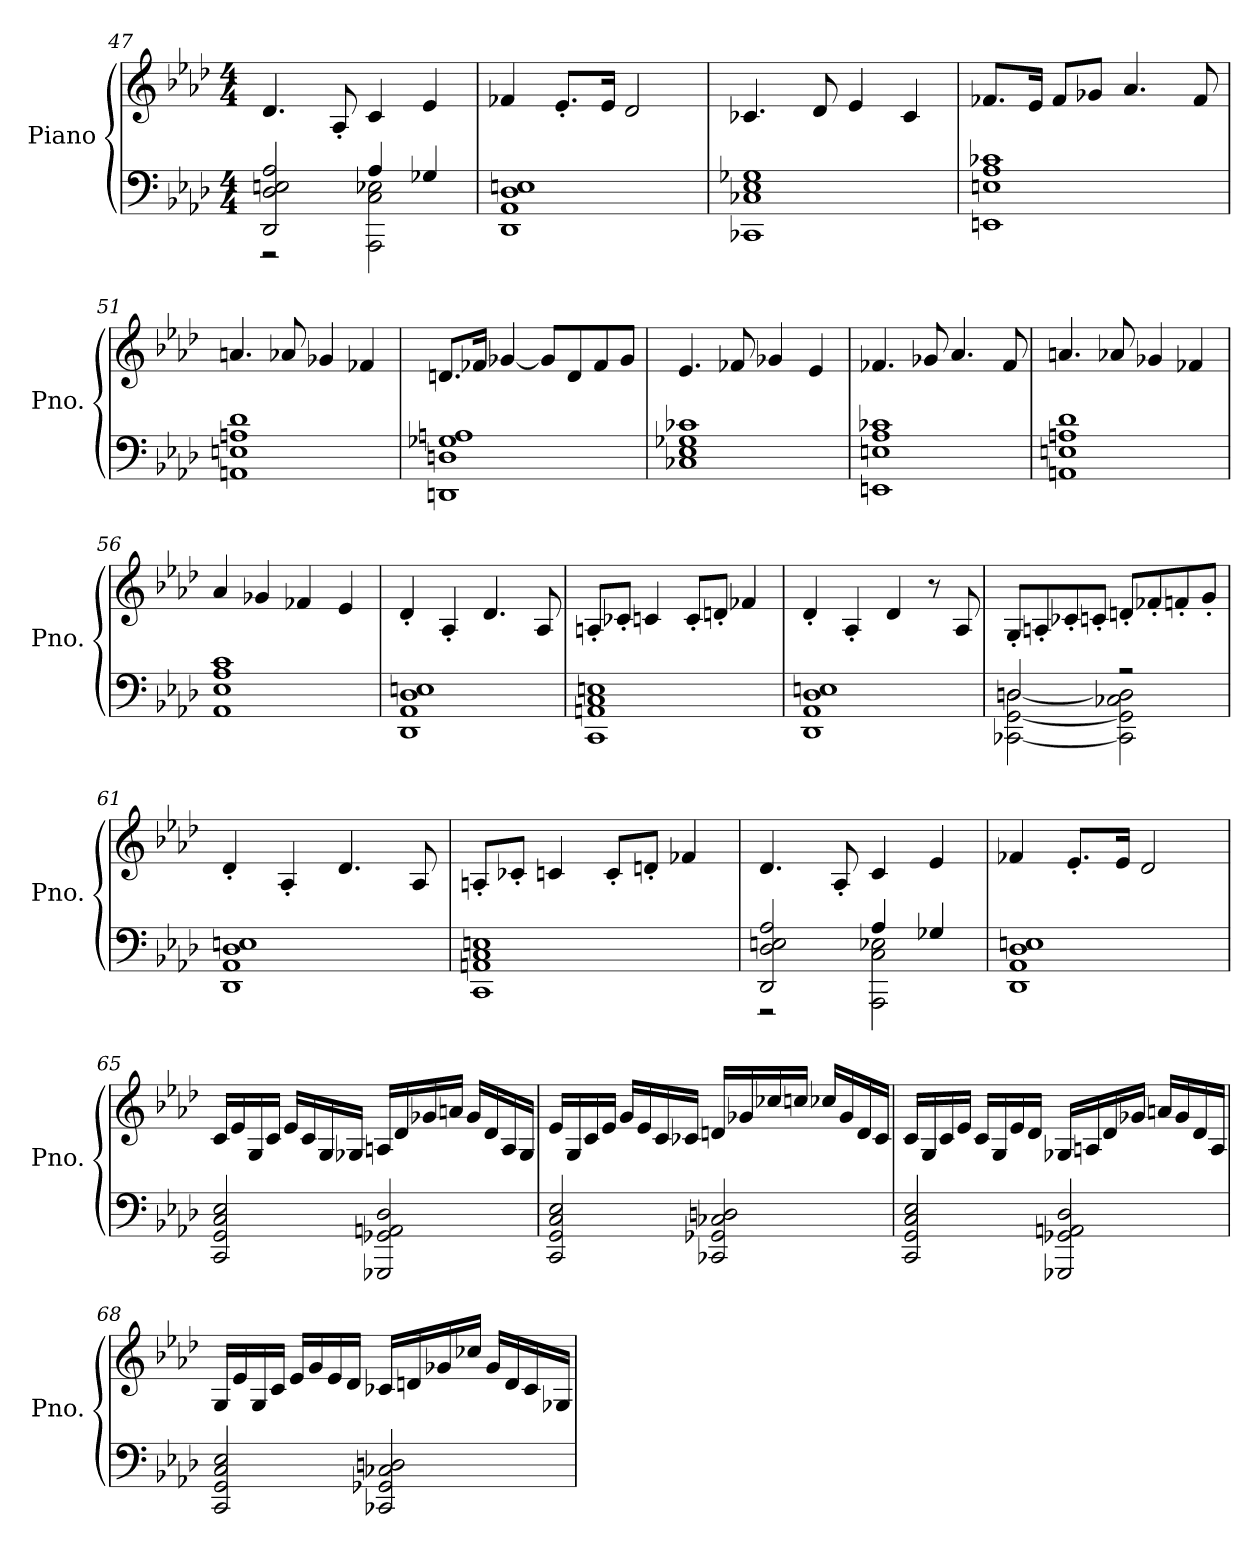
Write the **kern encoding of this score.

**kern	**kern
*part1	*part1
*staff2	*staff1
*I"Piano	*
*I'Pno.	*
*clefF4	*clefG2
*k[b-e-a-d-]	*k[b-e-a-d-]
*M4/4	*M4/4
=47	=47
*^	*
2DD-/ 2D-/ 2En/ 2A-/	2r	4.d-/
.	.	8A-'/
4A-/	2AAA-\ 2C\ 2E-X\	4c/
4G-X/	.	4e-/
*v	*v	*
=48	=48
1DD- 1AA- 1D- 1En	4f-X/
.	8.e-'/L
.	16e-/Jk
.	2d-/
=49	=49
1CC-X 1C-X 1E- 1G-X	4.c-X/
.	8d-/
.	4e-/
.	4c-/
=50	=50
1EEn 1En 1A- 1c-X	8.f-X/L
.	16e-/Jk
.	8f-/L
.	8g-X/J
.	4.a-/
.	8f-/
!!LO:LB:g=z
=51	=51
1AAn 1En 1An 1d-	4.an/
.	8a-X/
.	4g-X/
.	4f-X/
=52	=52
1DDn 1Dn 1G-X 1An	8.dn/L
.	16f-X/Jk
.	[4g-X/
.	8g-/L]
.	8d/
.	8f-/
.	8g-/J
=53	=53
1C-X 1E- 1G-X 1c-X	4.e-/
.	8f-X/
.	4g-X/
.	4e-/
=54	=54
1EEn 1En 1A- 1c-X	4.f-X/
.	8g-X/
.	4.a-/
.	8f-/
!!LO:PB:g=z
=55	=55
1AAn 1En 1An 1d-	4.an/
.	8a-X/
.	4g-X/
.	4f-X/
=56	=56
1AA- 1E- 1A- 1c	4a-/
.	4g-X/
.	4f-X/
.	4e-/
=57	=57
1DD- 1AA- 1D- 1En	4d-'/
.	4A-'/
.	4.d-/
.	8A-/
=58	=58
1CC 1AAn 1C 1En	8An'/L
.	8c-X'/J
.	4cn/
.	8c'/L
.	8dn'/J
.	4f-X/
=59	=59
1DD- 1AA- 1D- 1En	4d-'/
.	4A-'/
.	4d-/
.	8r
.	8A-/
!!LO:LB:g=z
=60	=60
*^	*
2D-/	[2CC-X\ [2GG\ [2Dn\	8G'/L
.	.	8An'/
.	.	8c-X'/
.	.	8cn'/J
2r	2CC-\] 2GG\] 2C-X\ 2D\]	8dn'/L
.	.	8f-X'/
.	.	8fn'/
.	.	8g'/J
*v	*v	*
=61	=61
1DD- 1AA- 1D- 1En	4d-'/
.	4A-'/
.	4.d-/
.	8A-/
=62	=62
1CC 1AAn 1C 1En	8An'/L
.	8c-X'/J
.	4cn/
.	8c'/L
.	8dn'/J
.	4f-X/
=63	=63
*^	*
2DD-/ 2D-/ 2En/ 2A-/	2r	4.d-/
.	.	8A-'/
4A-/	2AAA-\ 2C\ 2E-X\	4c/
4G-X/	.	4e-/
*v	*v	*
=64	=64
1DD- 1AA- 1D- 1En	4f-X/
.	8.e-'/L
.	16e-/Jk
.	2d-/
!!LO:LB:g=z
=65	=65
2CC/ 2GG/ 2C/ 2E-/	16c/LL
.	16e-/
.	16G/
.	16c/JJ
.	16e-/LL
.	16c/
.	16G/
.	16G-X/JJ
2GGG-X/ 2GG-X/ 2AAn/ 2D-/	16An/LL
.	16d-/
.	16g-X/
.	16an/JJ
.	16g-/LL
.	16d-/
.	16A/
.	16G-/JJ
=66	=66
2CC/ 2GG/ 2C/ 2E-/	16e-/LL
.	16G/
.	16c/
.	16e-/JJ
.	16g/LL
.	16e-/
.	16c/
.	16c-X/JJ
2CC-X/ 2GG-X/ 2C-X/ 2Dn/	16dn/LL
.	16g-X/
.	16cc-X/
.	16ccn/JJ
.	16cc-X/LL
.	16g-/
.	16d/
.	16c-/JJ
!!LO:LB:g=z
=67	=67
2CC/ 2GG/ 2C/ 2E-/	16c/LL
.	16G/
.	16c/
.	16e-/JJ
.	16c/LL
.	16G/
.	16e-/
.	16d-/JJ
2GGG-X/ 2GG-X/ 2AAn/ 2D-/	16G-X/LL
.	16An/
.	16d-/
.	16g-X/JJ
.	16an/LL
.	16g-/
.	16d-/
.	16A/JJ
=68	=68
2CC/ 2GG/ 2C/ 2E-/	16G/LL
.	16e-/
.	16G/
.	16c/JJ
.	16e-/LL
.	16g/
.	16e-/
.	16d-/JJ
2CC-X/ 2GG-X/ 2C-X/ 2Dn/	16c-X/LL
.	16dn/
.	16g-X/
.	16cc-X/JJ
.	16g-/LL
.	16d/
.	16c-/
.	16G-X/JJ
=	=
*-	*-
